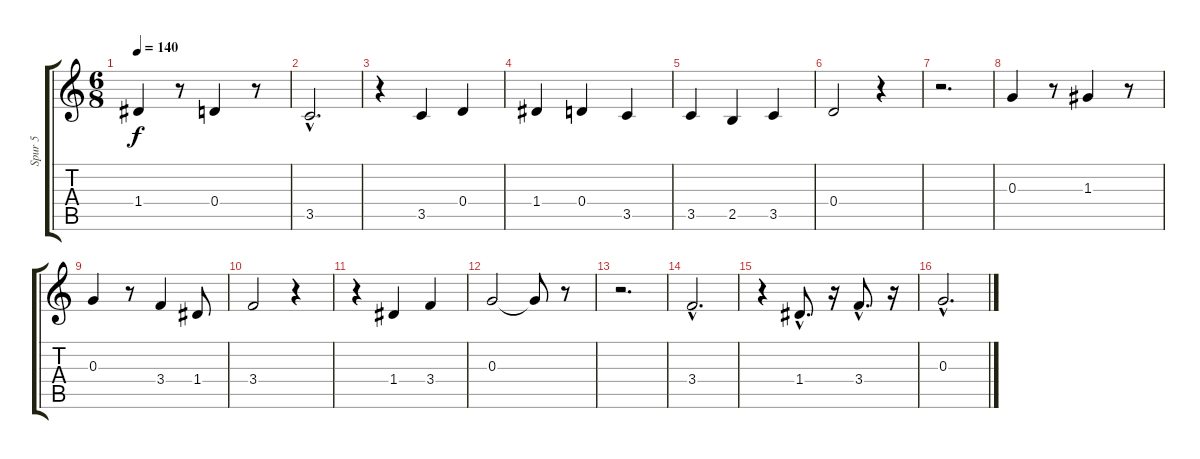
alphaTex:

\track ("Spur 5" "Spur 5") {instrument overdrivenguitar}
\staff {score tabs}
\tuning (E4 B3 G3 D3 A2 E2) {hide}
\ts (6 8)
\tempo 140
\clef g2
\ks c
1.4.4{dy f} r.8 0.4.4 r.8 |
3.5{hac}.2{d} |
r.4 3.5.4 0.4.4 |
1.4.4 0.4.4 3.5.4 |
3.5.4 2.5.4 3.5.4 |
0.4.2 r.4 |
r.2{d} |
0.3.4 r.8 1.3.4 r.8 |
0.3.4 r.8 3.4.4 1.4.8 |
3.4.2 r.4 |
r.4 1.4.4 3.4.4 |
0.3.2 0.3{t}.8 r.8 |
r.2{d} |
3.4{hac}.2{d} |
r.4 1.4{hac}.8{d} r.16 3.4{hac}.8{d} r.16 |
0.3{hac}.2{d}
